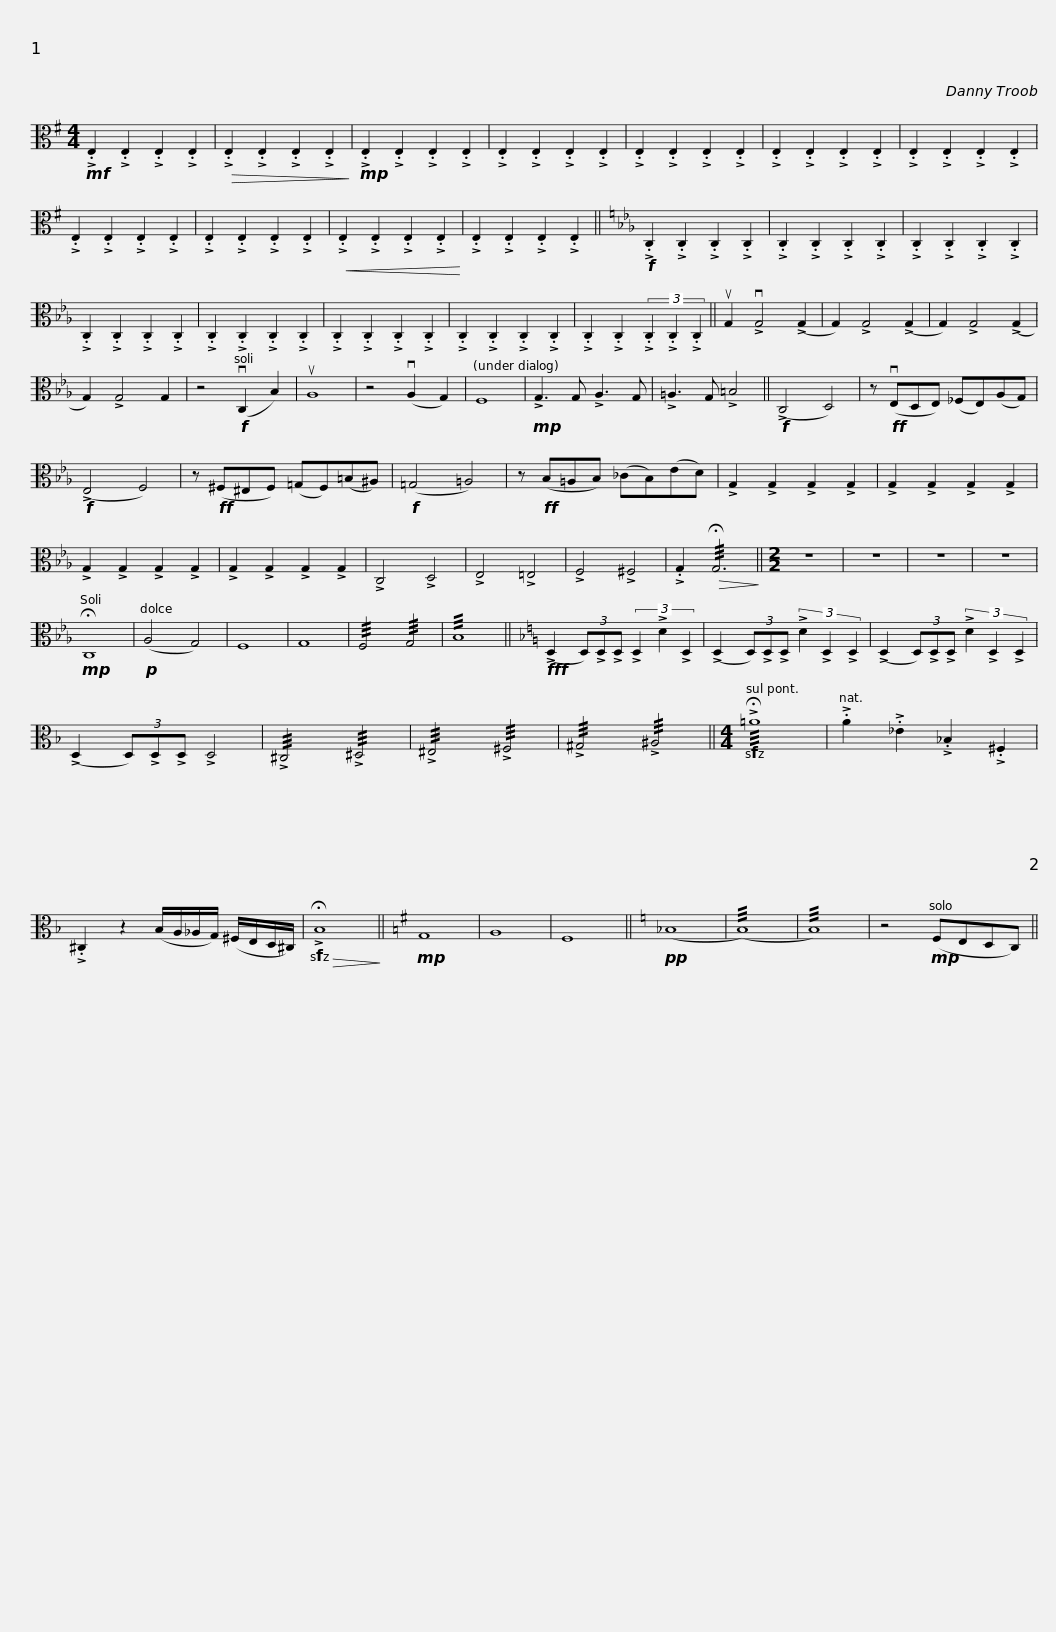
X:1
L:1/8
M:4/4
I:linebreak $
K:G
V:1 alto
V:1
!mf! !>!.E,2 !>!.E,2 !>!.E,2 !>!.E,2 |!>(! !>!.E,2 !>!.E,2 !>!.E,2 !>!.E,2!>)! |!mp! !>!.E,2 !>!.E,2 !>!.E,2 !>!.E,2 | !>!.E,2 !>!.E,2 !>!.E,2 !>!.E,2 | !>!.E,2 !>!.E,2 !>!.E,2 !>!.E,2 | %5
 !>!.E,2 !>!.E,2 !>!.E,2 !>!.E,2 | !>!.E,2 !>!.E,2 !>!.E,2 !>!.E,2 | !>!.E,2 !>!.E,2 !>!.E,2 !>!.E,2 | !>!.E,2 !>!.E,2 !>!.E,2 !>!.E,2 |$!<(! !>!.E,2 !>!.E,2 !>!.E,2 !>!.E,2!<)! | %10
 !>!.E,2 !>!.E,2 !>!.E,2 !>!.E,2 ||[K:Eb]!f! !>!.C,2 !>!.C,2 !>!.C,2 !>!.C,2 | !>!.C,2 !>!.C,2 !>!.C,2 !>!.C,2 | !>!.C,2 !>!.C,2 !>!.C,2 !>!.C,2 | !>!.C,2 !>!.C,2 !>!.C,2 !>!.C,2 | %15
 !>!.C,2 !>!.C,2 !>!.C,2 !>!.C,2 | !>!.C,2 !>!.C,2 !>!.C,2 !>!.C,2 |$ !>!.C,2 !>!.C,2 !>!.C,2 !>!.C,2 | !>!.C,2 !>!.C,2 (3!>!.C,2 !>!.C,2 !>!.C,2 || uG,2 !>!vG,4 (!>!G,2 | %20
 G,2) !>!G,4 (!>!G,2 | G,2) !>!G,4 (!>!G,2 | G,2) !>!G,4 G,2 | z4!f! (vC,2 B,2) | uA,8 | %25
 z4 (vA,2 G,2) | F,8 |!mp! !>!G,3 G, !>!A,3 G, |$ !>!=A,3 G, !>!=B,4 ||!f! (!>!C,4 D,4) | %30
 z!ff! (vE,D,E,) (_F,E,)(A,G,) |!f! (!>!E,4 F,4) | z!ff! (^F,^E,F,) (=G,F,)(=B,^A,) |!f! (=G,4 =A,4) | z!ff! (B,=A,B,) (_CB,)(ED) |$ %35
 !>!G,2 !>!G,2 !>!G,2 !>!G,2 | !>!G,2 !>!G,2 !>!G,2 !>!G,2 | !>!G,2 !>!G,2 !>!G,2 !>!G,2 | !>!G,2 !>!G,2 !>!G,2 !>!G,2 | !>!C,4 !>!D,4 | %40
 !>!E,4 !>!=E,4 | !>!F,4 !>!^F,4 | !>!.G,2!>(! !///!!fermata!G,6!>)! ||[M:2/2] z8 | z8 | %45
 z8 | z8 |!mp! !fermata!C,8 |$!p! (A,4 G,4) | F,8 | %50
 G,8 | !///!F,4 !///!G,4 | !///!B,8 ||[K:F]!fff! (!>!D,2 (3D,)!>!D,!>!D, (3!>!D,2 !>!D2 !>!D,2 | (!>!D,2 (3D,)!>!D,!>!D, (3!>!D2 !>!D,2 !>!D,2 | %55
 (!>!D,2 (3D,)!>!D,!>!D, (3!>!D2 !>!D,2 !>!D,2 |$ (!>!D,2 (3D,)!>!D,!>!D, !>!D,4 | !///!!>!^C,4 !///!!>!^D,4 | !///!!>!^E,4 !///!!>!^F,4 | !///!!>!^G,4 !///!!>!^A,4 || %60
[M:4/4]!sfz! !///!!>!!fermata!=A8 | !>!.A2 !>!._E2 !>!._B,2 !>!.^F,2 | !>!.^C,2 z2 (B,/A,/_A,/G,/) (^F,/E,/D,/^C,/) |$!sfz!!>(! !>!!fermata!B,8!>)! ||[K:G]!mp! G,8 | %65
 A,8 | F,8 ||[K:C]!pp! (_B,8 | (!///!B,8) | !///!B,8) | %70
 z4!mp! (F,E,D,C,) || %71
